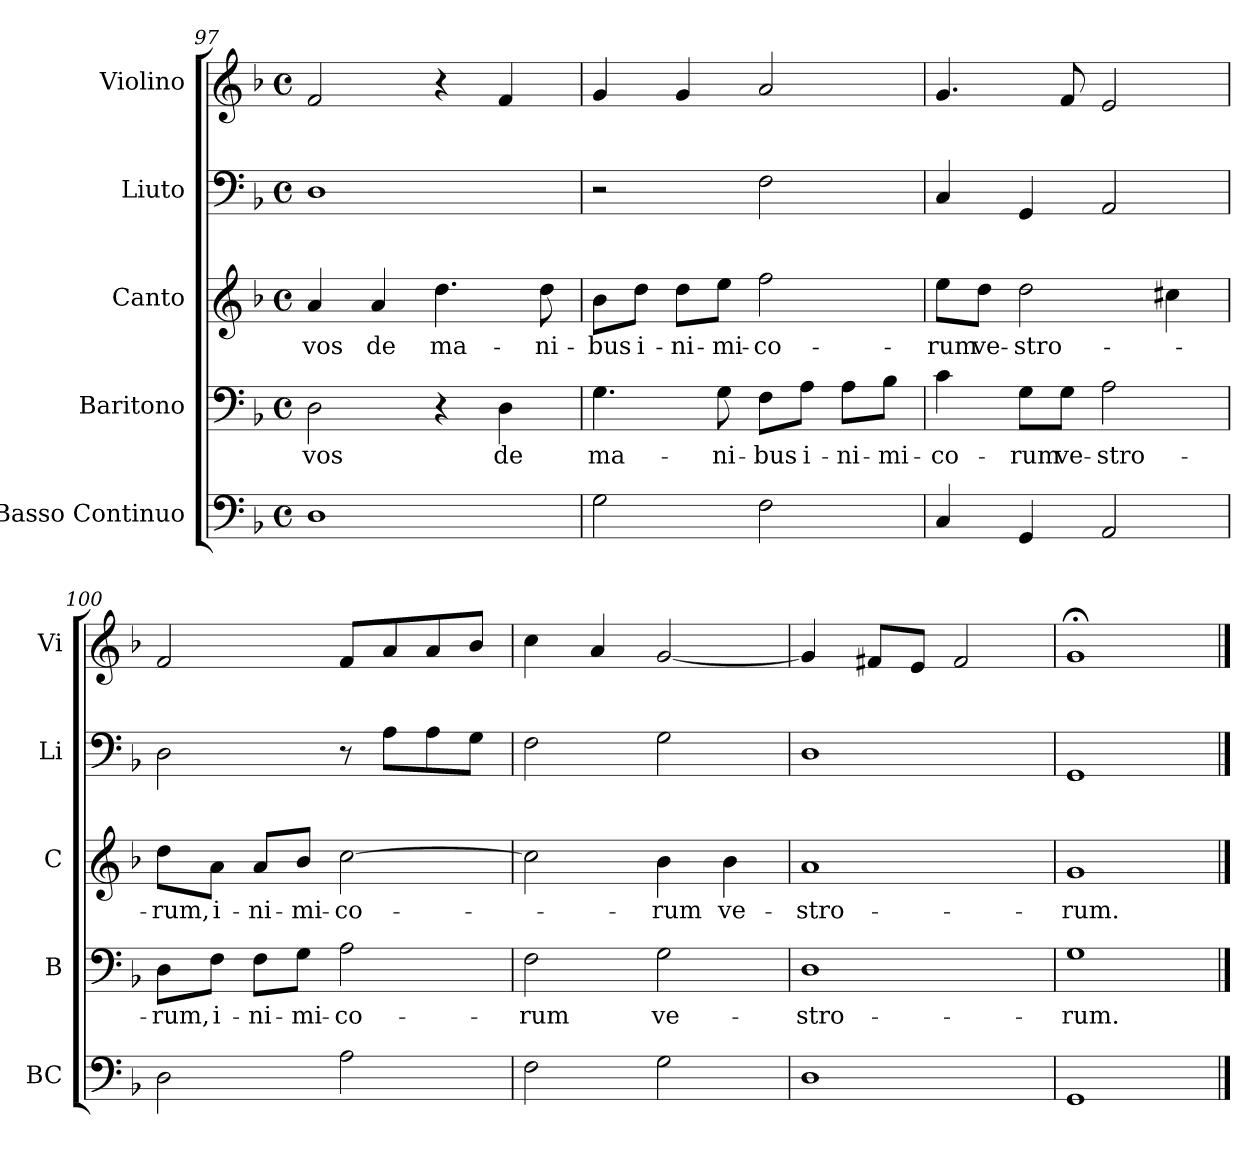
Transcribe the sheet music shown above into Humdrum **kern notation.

**kern	**kern	**text	**kern	**text	**kern	**kern
*part5	*part4	*part4	*part3	*part3	*part2	*part1
*staff5	*staff4	*staff4	*staff3	*staff3	*staff2	*staff1
*I"Basso Continuo	*I"Baritono	*	*I"Canto	*	*I"Liuto	*I"Violino
*I'BC	*I'B	*	*I'C	*	*I'Li	*I'Vi
*clefF4	*clefF4	*	*clefG2	*	*clefF4	*clefG2
*k[b-]	*k[b-]	*	*k[b-]	*	*k[b-]	*k[b-]
*F:	*F:	*	*F:	*	*F:	*F:
*M4/4	*M4/4	*	*M4/4	*	*M4/4	*M4/4
*met(c)	*met(c)	*	*met(c)	*	*met(c)	*met(c)
=97	=97	=97	=97	=97	=97	=97
!	!	!LO:LY:b	!	!LO:LY:b	!	!
1D	2D\	vos	4a/	vos	1D	2f/
!	!	!	!	!LO:LY:b	!	!
.	.	.	4a/	de	.	.
!	!	!	!	!LO:LY:b	!	!
.	4r	.	4.dd\	ma-	.	4r
!	!	!LO:LY:b	!	!	!	!
.	4D\	de	.	.	.	4f/
!	!	!	!	!LO:LY:b	!	!
.	.	.	8dd\	-ni-	.	.
!!LO:LB:g=z
=98	=98	=98	=98	=98	=98	=98
!	!	!LO:LY:b	!	!LO:LY:b	!	!
2G\	4.G\	ma-	8b-\L	-bus	2r	4g/
!	!	!	!	!LO:LY:b	!	!
.	.	.	8dd\J	i-	.	.
!	!	!	!	!LO:LY:b	!	!
.	.	.	8dd\L	-ni-	.	4g/
!	!	!LO:LY:b	!	!LO:LY:b	!	!
.	8G\	-ni-	8ee\J	-mi-	.	.
!	!	!LO:LY:b	!	!LO:LY:b	!	!
2F\	8F\L	-bus	2ff\	-co-	2F\	2a/
!	!	!LO:LY:b	!	!	!	!
.	8A\J	i-	.	.	.	.
!	!	!LO:LY:b	!	!	!	!
.	8A\L	-ni-	.	.	.	.
!	!	!LO:LY:b	!	!	!	!
.	8B-\J	-mi-	.	.	.	.
=99	=99	=99	=99	=99	=99	=99
!	!	!LO:LY:b	!	!LO:LY:b	!	!
4C/	4c\	-co-	8ee\L	-rum	4C/	4.g/
!	!	!	!	!LO:LY:b	!	!
.	.	.	8dd\J	ve-	.	.
!	!	!LO:LY:b	!	!LO:LY:b	!	!
4GG/	8G\L	-rum	2dd\	-stro-	4GG/	.
!	!	!LO:LY:b	!	!	!	!
.	8G\J	ve-	.	.	.	8f/
!	!	!LO:LY:b	!	!	!	!
2AA/	2A\	-stro-	.	.	2AA/	2e/
.	.	.	4cc#X\	.	.	.
=100	=100	=100	=100	=100	=100	=100
!	!	!LO:LY:b	!	!LO:LY:b	!	!
2D\	8D\L	-rum,	8dd\L	-rum,	2D\	2f/
!	!	!LO:LY:b	!	!LO:LY:b	!	!
.	8F\J	i-	8a\J	i-	.	.
!	!	!LO:LY:b	!	!LO:LY:b	!	!
.	8F\L	-ni-	8a/L	-ni-	.	.
!	!	!LO:LY:b	!	!LO:LY:b	!	!
.	8G\J	-mi-	8b-/J	-mi-	.	.
!	!	!LO:LY:b	!	!LO:LY:b	!	!
2A\	2A\	-co-	[2cc\	-co-	8r	8f/L
.	.	.	.	.	8A\L	8a/
.	.	.	.	.	8A\	8a/
.	.	.	.	.	8G\J	8b-/J
=101	=101	=101	=101	=101	=101	=101
!	!	!LO:LY:b	!	!	!	!
2F\	2F\	-rum	2cc\]	.	2F\	4cc\
.	.	.	.	.	.	4a/
!	!	!LO:LY:b	!	!LO:LY:b	!	!
2G\	2G\	ve-	4b-\	-rum	2G\	[2g/
!	!	!	!	!LO:LY:b	!	!
.	.	.	4b-\	ve-	.	.
=102	=102	=102	=102	=102	=102	=102
!	!	!LO:LY:b	!	!LO:LY:b	!	!
1D	1D	-stro-	1a	-stro-	1D	4g/]
.	.	.	.	.	.	8f#X/L
.	.	.	.	.	.	8e/J
.	.	.	.	.	.	2f#/
=103	=103	=103	=103	=103	=103	=103
!	!	!LO:LY:b	!	!LO:LY:b	!	!
1GG	1G	-rum.	1g	-rum.	1GG	1g;<
==	==	==	==	==	==	==
*-	*-	*-	*-	*-	*-	*-
